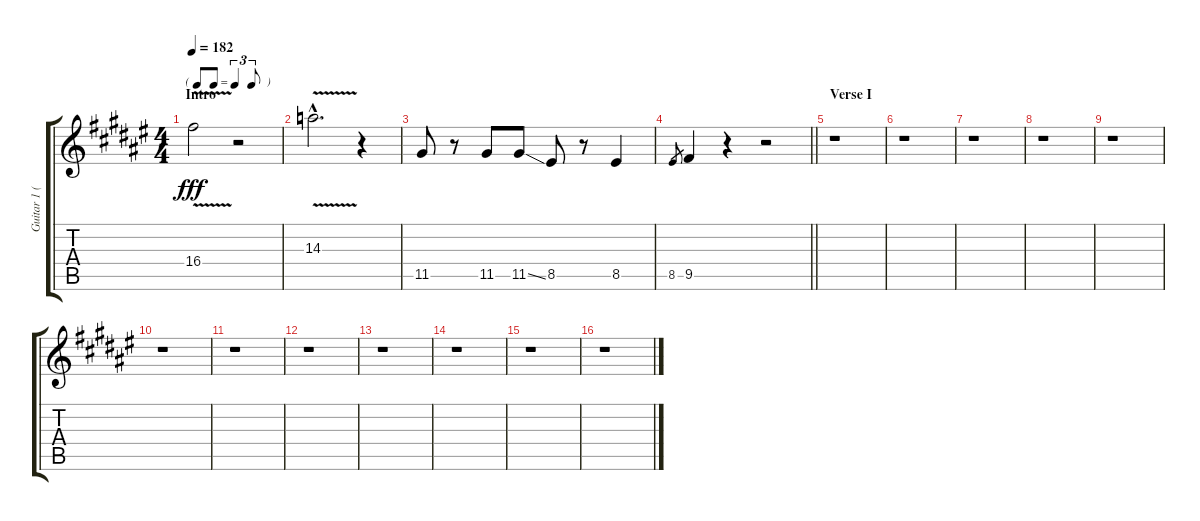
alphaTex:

\track ("Guitar 1 (clarinette)" "Guitar 1 (") {instrument distortionguitar}
\staff {score tabs}
\tuning (E4 B3 G3 D3 A2 E2) {hide}
\ts (4 4)
\tf triplet8th
\section ("" "Intro")
\tempo 182
\clef g2
\ks f#
16.4{v}.2{dy fff instrument distortionguitar} r.2 |
14.3{v hac}.2{d} r.4 |
11.5.8 r.8 11.5.8 11.5{ss}.8 8.5.8 r.8 8.5.4 |
\barLineRight lightlight
8.5.8{gr} 9.5.4 r.4 r.2 |
\section ("" "Verse I")
r.1 |
r.1 |
r.1 |
r.1 |
r.1 |
r.1 |
r.1 |
r.1 |
r.1 |
r.1 |
r.1 |
r.1
